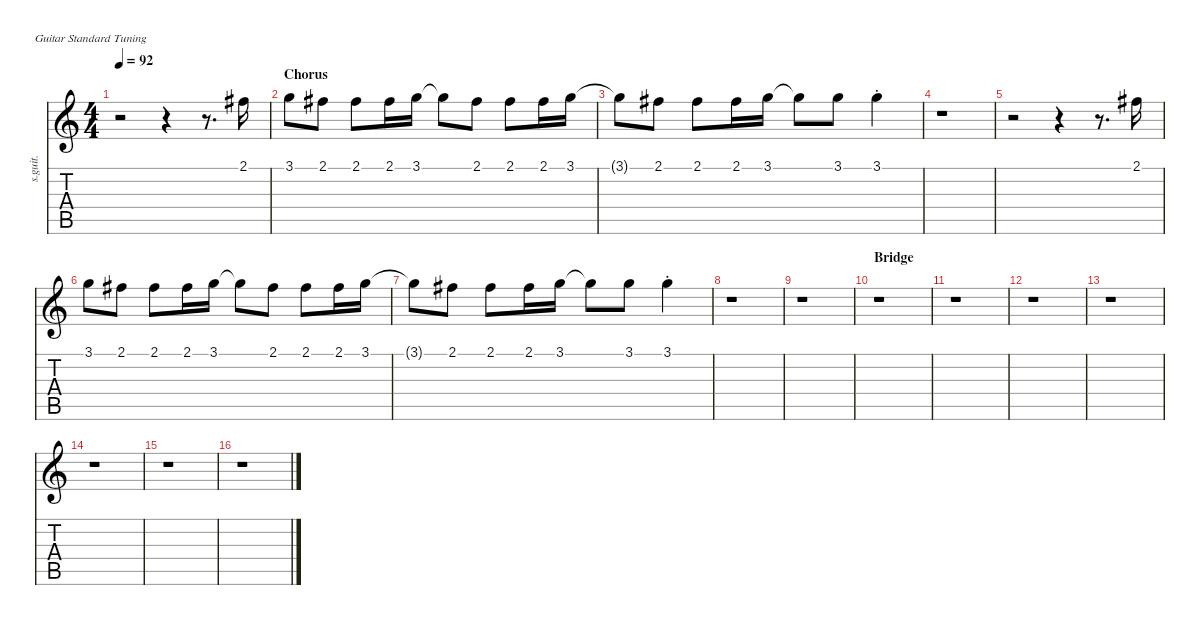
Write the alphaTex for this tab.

\defaultSystemsLayout 4
\hideDynamics
\bracketExtendMode nobrackets
\track ("John Frusciante | Backing Vocals (Main)" "s.guit.") {instrument tenorsax}
\staff {score tabs}
\tuning (E4 B3 G3 D3 A2 E2)
\displaytranspose 12
\ts (4 4)
\tempo 92
\clef g2
\ks c
r.2{dy f} r.4 r.8{d} 2.1{acc #}.16 |
\section ("" "Chorus")
3.1.8 2.1{acc #}.8 2.1{acc #}.8 2.1{acc #}.16 3.1.16 3.1{t}.8 2.1{acc #}.8 2.1{acc #}.8 2.1{acc #}.16 3.1.16 |
3.1{t}.8 2.1{acc #}.8 2.1{acc #}.8 2.1{acc #}.16 3.1.16 3.1{t}.8 3.1.8 3.1{st}.4 |
r.1 |
r.2 r.4 r.8{d} 2.1{acc #}.16 |
3.1.8 2.1{acc #}.8 2.1{acc #}.8 2.1{acc #}.16 3.1.16 3.1{t}.8 2.1{acc #}.8 2.1{acc #}.8 2.1{acc #}.16 3.1.16 |
3.1{t}.8 2.1{acc #}.8 2.1{acc #}.8 2.1{acc #}.16 3.1.16 3.1{t}.8 3.1.8 3.1{st}.4 |
r.1 |
r.1 |
\section ("" "Bridge")
r.1 |
r.1 |
r.1 |
r.1 |
r.1 |
r.1 |
r.1
